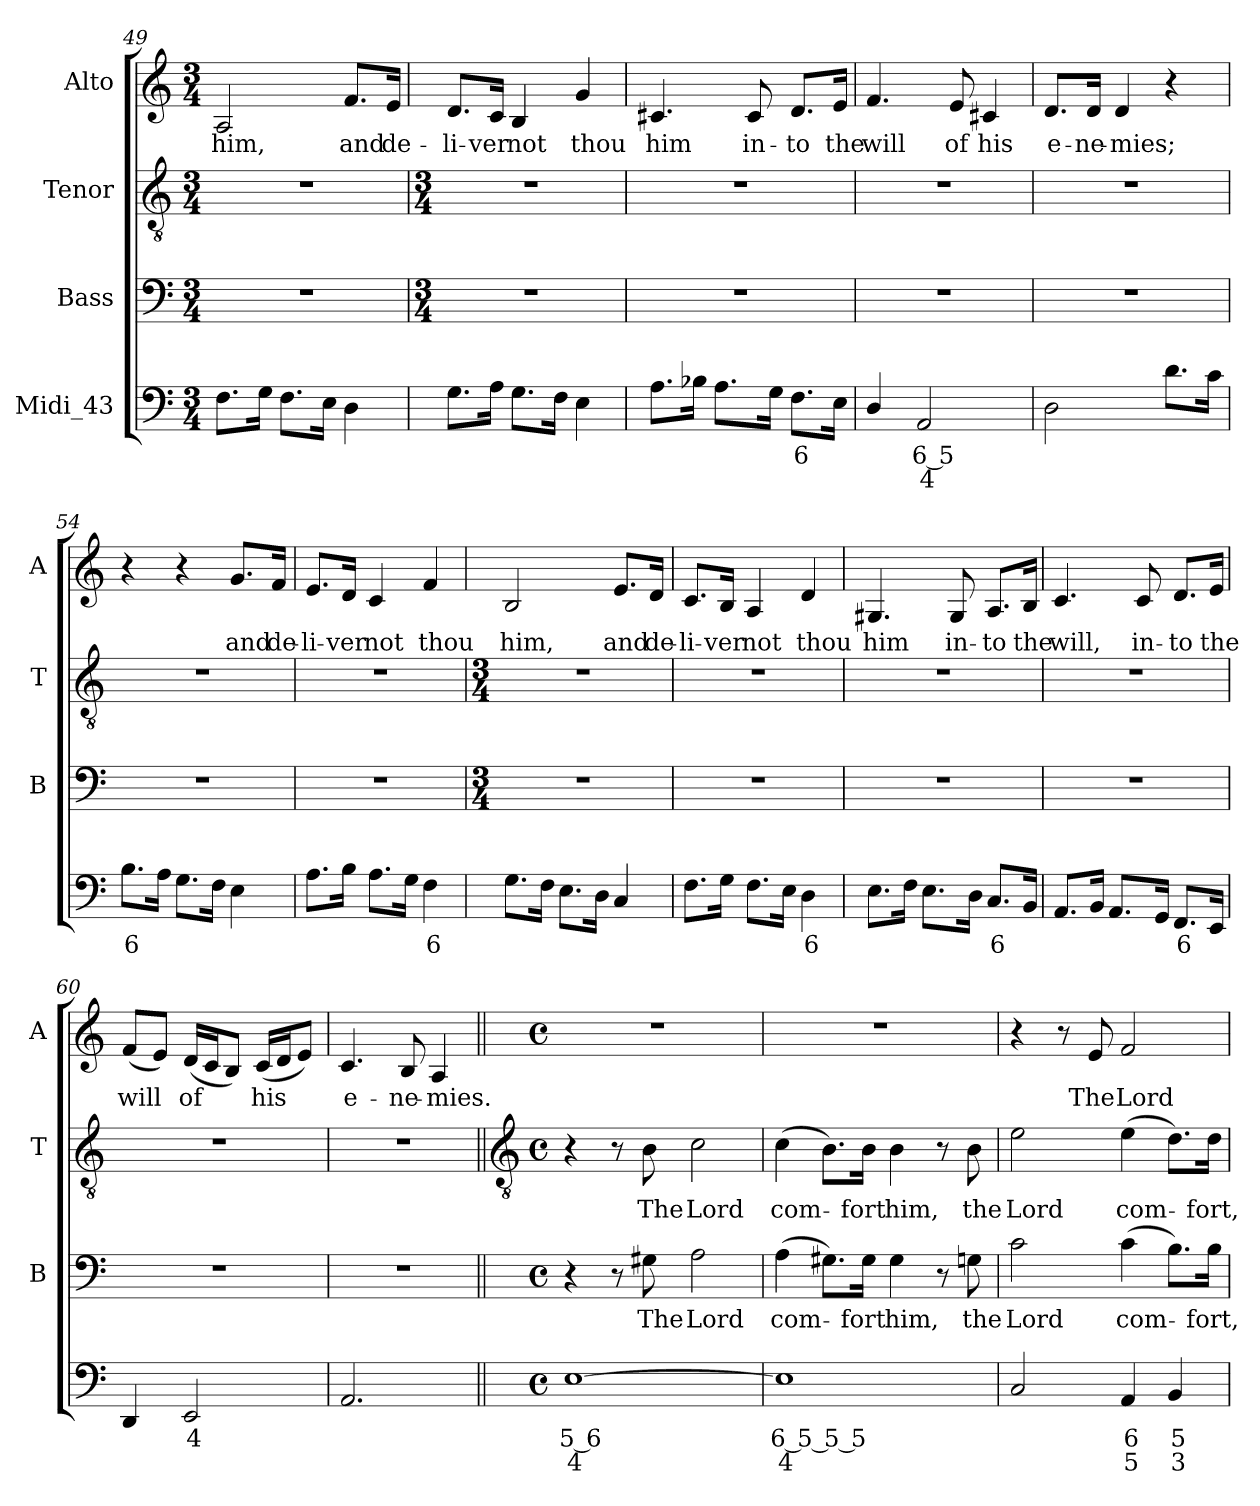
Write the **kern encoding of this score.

**kern	**text	**text	**kern	**text	**kern	**text	**kern	**text
*part4	*part4	*part4	*part3	*part3	*part2	*part2	*part1	*part1
*staff4	*staff4	*staff4	*staff3	*staff3	*staff2	*staff2	*staff1	*staff1
*I"Midi_43	*	*	*I"Bass	*	*I"Tenor	*	*I"Alto	*
*	*	*	*I'B	*	*I'T	*	*I'A	*
*clefF4	*	*	*clefF4	*	*clefGv2	*	*clefG2	*
*k[]	*	*	*k[]	*	*k[]	*	*k[]	*
*M3/4	*	*	*M3/4	*	*M3/4	*	*M3/4	*
=49	=49	=49	=49	=49	=49	=49	=49	=49
!	!	!	!	!	!	!	!	!LO:LY:b
8.F\L	.	.	2.r	.	2.r	.	2A/	him,
16G\Jk	.	.	.	.	.	.	.	.
8.F\L	.	.	.	.	.	.	.	.
16E\Jk	.	.	.	.	.	.	.	.
!	!	!	!	!	!	!	!	!LO:LY:b
4D\	.	.	.	.	.	.	8.f/L	and
!	!	!	!	!	!	!	!	!LO:LY:b
.	.	.	.	.	.	.	16e/Jk	de-
!!LO:LB:g=z
=50	=50	=50	=50	=50	=50	=50	=50	=50
*	*	*	*M3/4	*	*M3/4	*	*	*
!	!	!	!	!	!	!	!	!LO:LY:b
8.G\L	.	.	2.r	.	2.r	.	8.d/L	-li-
!	!	!	!	!	!	!	!	!LO:LY:b
16A\Jk	.	.	.	.	.	.	16c/Jk	-ver
!	!	!	!	!	!	!	!	!LO:LY:b
8.G\L	.	.	.	.	.	.	4B/	not
16F\Jk	.	.	.	.	.	.	.	.
!	!	!	!	!	!	!	!	!LO:LY:b
4E\	.	.	.	.	.	.	4g/	thou
=51	=51	=51	=51	=51	=51	=51	=51	=51
!	!	!	!	!	!	!	!	!LO:LY:b
8.A\L	.	.	2.r	.	2.r	.	4.c#X/	him
16B-X\Jk	.	.	.	.	.	.	.	.
8.A\L	.	.	.	.	.	.	.	.
!	!	!	!	!	!	!	!	!LO:LY:b
.	.	.	.	.	.	.	8c#/	in-
16G\Jk	.	.	.	.	.	.	.	.
!	!LO:LY:b	!	!	!	!	!	!	!LO:LY:b
8.F\L	6	.	.	.	.	.	8.d/L	-to
!	!	!	!	!	!	!	!	!LO:LY:b
16E\Jk	.	.	.	.	.	.	16e/Jk	the
=52	=52	=52	=52	=52	=52	=52	=52	=52
!	!	!	!	!	!	!	!	!LO:LY:b
4D/	.	.	2.r	.	2.r	.	4.f/	will
!	!LO:LY:b	!LO:LY:b	!	!	!	!	!	!
2AA/	6 5	4	.	.	.	.	.	.
!	!	!	!	!	!	!	!	!LO:LY:b
.	.	.	.	.	.	.	8e/	of
!	!	!	!	!	!	!	!	!LO:LY:b
.	.	.	.	.	.	.	4c#X/	his
=53	=53	=53	=53	=53	=53	=53	=53	=53
!	!	!	!	!	!	!	!	!LO:LY:b
2D\	.	.	2.r	.	2.r	.	8.d/L	e-
!	!	!	!	!	!	!	!	!LO:LY:b
.	.	.	.	.	.	.	16d/Jk	-ne-
!	!	!	!	!	!	!	!	!LO:LY:b
.	.	.	.	.	.	.	4d/	-mies;
8.d\L	.	.	.	.	.	.	4r	.
16c\Jk	.	.	.	.	.	.	.	.
=54	=54	=54	=54	=54	=54	=54	=54	=54
!	!LO:LY:b	!	!	!	!	!	!	!
8.B\L	6	.	2.r	.	2.r	.	4r	.
16A\Jk	.	.	.	.	.	.	.	.
8.G\L	.	.	.	.	.	.	4r	.
16F\Jk	.	.	.	.	.	.	.	.
!	!	!	!	!	!	!	!	!LO:LY:b
4E\	.	.	.	.	.	.	8.g/L	and
!	!	!	!	!	!	!	!	!LO:LY:b
.	.	.	.	.	.	.	16f/Jk	de-
=55	=55	=55	=55	=55	=55	=55	=55	=55
!	!	!	!	!	!	!	!	!LO:LY:b
8.A\L	.	.	2.r	.	2.r	.	8.e/L	-li-
!	!	!	!	!	!	!	!	!LO:LY:b
16B\Jk	.	.	.	.	.	.	16d/Jk	-ver
!	!	!	!	!	!	!	!	!LO:LY:b
8.A\L	.	.	.	.	.	.	4c/	not
16G\Jk	.	.	.	.	.	.	.	.
!	!LO:LY:b	!	!	!	!	!	!	!LO:LY:b
4F\	6	.	.	.	.	.	4f/	thou
!!LO:PB:g=z
=56	=56	=56	=56	=56	=56	=56	=56	=56
*	*	*	*M3/4	*	*M3/4	*	*	*
!	!	!	!	!	!	!	!	!LO:LY:b
8.G\L	.	.	2.r	.	2.r	.	2B/	him,
16F\Jk	.	.	.	.	.	.	.	.
8.E\L	.	.	.	.	.	.	.	.
16D\Jk	.	.	.	.	.	.	.	.
!	!	!	!	!	!	!	!	!LO:LY:b
4C/	.	.	.	.	.	.	8.e/L	and
!	!	!	!	!	!	!	!	!LO:LY:b
.	.	.	.	.	.	.	16d/Jk	de-
=57	=57	=57	=57	=57	=57	=57	=57	=57
!	!	!	!	!	!	!	!	!LO:LY:b
8.F\L	.	.	2.r	.	2.r	.	8.c/L	-li-
!	!	!	!	!	!	!	!	!LO:LY:b
16G\Jk	.	.	.	.	.	.	16B/Jk	-ver
!	!	!	!	!	!	!	!	!LO:LY:b
8.F\L	.	.	.	.	.	.	4A/	not
16E\Jk	.	.	.	.	.	.	.	.
!	!LO:LY:b	!	!	!	!	!	!	!LO:LY:b
4D\	6	.	.	.	.	.	4d/	thou
=58	=58	=58	=58	=58	=58	=58	=58	=58
!	!	!	!	!	!	!	!	!LO:LY:b
8.E\L	.	.	2.r	.	2.r	.	4.G#X/	him
16F\Jk	.	.	.	.	.	.	.	.
8.E\L	.	.	.	.	.	.	.	.
!	!	!	!	!	!	!	!	!LO:LY:b
.	.	.	.	.	.	.	8G#/	in-
16D\Jk	.	.	.	.	.	.	.	.
!	!LO:LY:b	!	!	!	!	!	!	!LO:LY:b
8.C/L	6	.	.	.	.	.	8.A/L	-to
!	!	!	!	!	!	!	!	!LO:LY:b
16BB/Jk	.	.	.	.	.	.	16B/Jk	the
=59	=59	=59	=59	=59	=59	=59	=59	=59
!	!	!	!	!	!	!	!	!LO:LY:b
8.AA/L	.	.	2.r	.	2.r	.	4.c/	will,
16BB/Jk	.	.	.	.	.	.	.	.
8.AA/L	.	.	.	.	.	.	.	.
!	!	!	!	!	!	!	!	!LO:LY:b
.	.	.	.	.	.	.	8c/	in-
16GG/Jk	.	.	.	.	.	.	.	.
!	!LO:LY:b	!	!	!	!	!	!	!LO:LY:b
8.FF/L	6	.	.	.	.	.	8.d/L	-to
!	!	!	!	!	!	!	!	!LO:LY:b
16EE/Jk	.	.	.	.	.	.	16e/Jk	the
=60	=60	=60	=60	=60	=60	=60	=60	=60
!	!	!	!	!	!	!	!	!LO:LY:b
4DD/	.	.	2.r	.	2.r	.	(<8f/L	will
.	.	.	.	.	.	.	8e/J)	.
!	!LO:LY:b	!	!	!	!	!	!	!LO:LY:b
2EE/	4	.	.	.	.	.	(<16d/LL	of
.	.	.	.	.	.	.	16c/J	.
.	.	.	.	.	.	.	8B/J)	.
!	!	!	!	!	!	!	!	!LO:LY:b
.	.	.	.	.	.	.	(<16c/LL	his
.	.	.	.	.	.	.	16d/J	.
.	.	.	.	.	.	.	8e/J)	.
=61	=61	=61	=61	=61	=61	=61	=61	=61
!	!	!	!	!	!	!	!	!LO:LY:b
2.AA/	.	.	2.r	.	2.r	.	4.c/	e-
!	!	!	!	!	!	!	!	!LO:LY:b
.	.	.	.	.	.	.	8B/	-ne-
!	!	!	!	!	!	!	!	!LO:LY:b
.	.	.	.	.	.	.	4A/	-mies.
!!LO:LB:g=z
=62||	=62||	=62||	=62||	=62||	=62||	=62||	=62||	=62||
*	*	*	*	*	*clefGv2	*	*	*
*M4/4	*	*	*M4/4	*	*M4/4	*	*M4/4	*
*met(c)	*	*	*met(c)	*	*met(c)	*	*met(c)	*
!	!LO:LY:b	!LO:LY:b	!	!	!	!	!	!
[1E	5 6	4	4r	.	4r	.	1r	.
.	.	.	8r	.	8r	.	.	.
!	!	!	!	!LO:LY:b	!	!LO:LY:b	!	!
.	.	.	8G#X\	The	8B\	The	.	.
!	!	!	!	!LO:LY:b	!	!LO:LY:b	!	!
.	.	.	2A\	Lord	2c\	Lord	.	.
=63	=63	=63	=63	=63	=63	=63	=63	=63
!	!LO:LY:b	!LO:LY:b	!	!LO:LY:b	!	!LO:LY:b	!	!
1E]	6 5 5 5	4	(>4A\	com-	(>4c\	com-	1r	.
.	.	.	8.G#X\L)	.	8.B\L)	.	.	.
!	!	!	!	!LO:LY:b	!	!LO:LY:b	!	!
.	.	.	16G#\Jk	fort	16B\Jk	fort	.	.
!	!	!	!	!LO:LY:b	!	!LO:LY:b	!	!
.	.	.	4G#\	him,	4B\	him,	.	.
.	.	.	8r	.	8r	.	.	.
!	!	!	!	!LO:LY:b	!	!LO:LY:b	!	!
.	.	.	8Gn\	the	8B\	the	.	.
=64	=64	=64	=64	=64	=64	=64	=64	=64
!	!	!	!	!LO:LY:b	!	!LO:LY:b	!	!
2C/	.	.	2c\	Lord	2e\	Lord	4r	.
.	.	.	.	.	.	.	8r	.
!	!	!	!	!	!	!	!	!LO:LY:b
.	.	.	.	.	.	.	8e/	The
!	!LO:LY:b	!LO:LY:b	!	!LO:LY:b	!	!LO:LY:b	!	!LO:LY:b
4AA/	6	5	(>4c\	com-	(>4e\	com-	2f/	Lord
!	!LO:LY:b	!LO:LY:b	!	!	!	!	!	!
4BB/	5	3	8.B\L)	.	8.d\L)	.	.	.
!	!	!	!	!LO:LY:b	!	!LO:LY:b	!	!
.	.	.	16B\Jk	fort,	16d\Jk	fort,	.	.
=	=	=	=	=	=	=	=	=
*-	*-	*-	*-	*-	*-	*-	*-	*-
